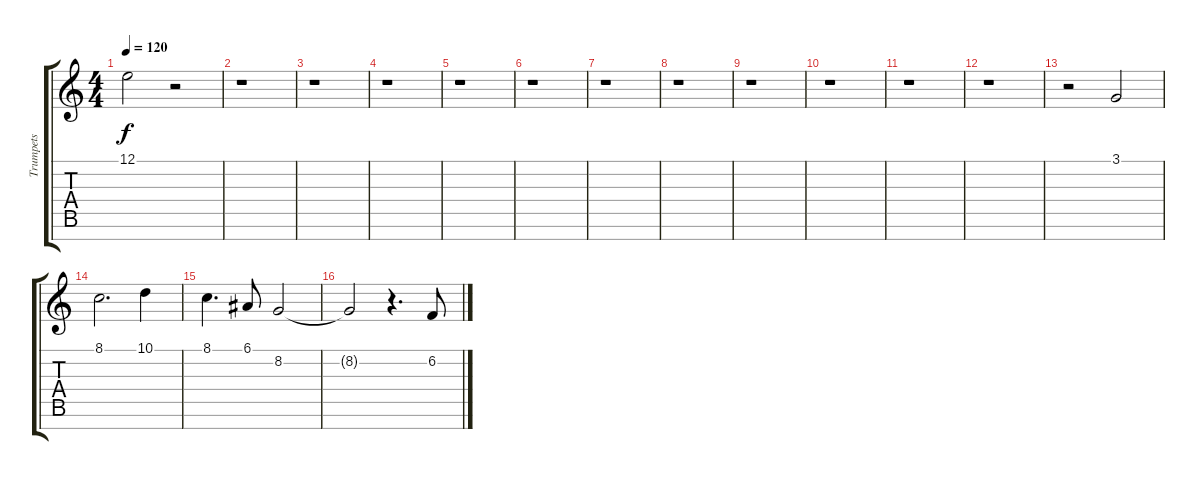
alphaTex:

\track ("Trumpets" "Trumpets") {instrument trumpet}
\staff {score tabs}
\tuning (E4 B3 G3 D3 A2 E2 B1) {hide}
\ts (4 4)
\tempo 120
\clef g2
\ks c
12.1{t}.2{dy f} r.2 |
r.1 |
r.1 |
r.1 |
r.1 |
r.1 |
r.1 |
r.1 |
r.1 |
r.1 |
r.1 |
r.1 |
r.2 3.1.2 |
8.1.2{d} 10.1.4 |
8.1.4{d} 6.1.8 8.2.2 |
8.2{t}.2 r.4{d} 6.2.8
